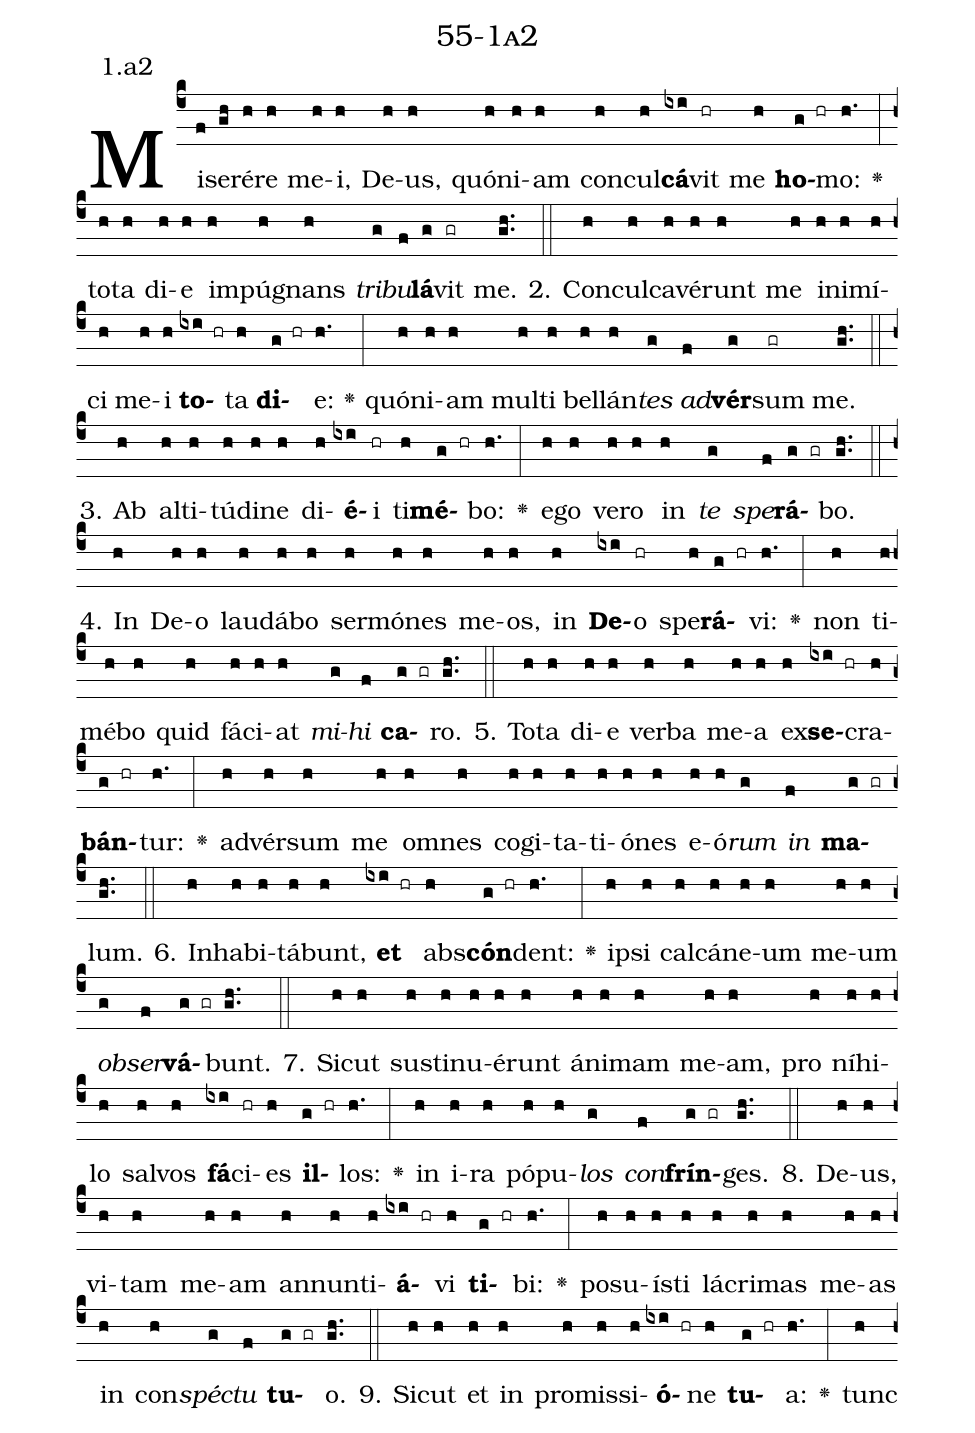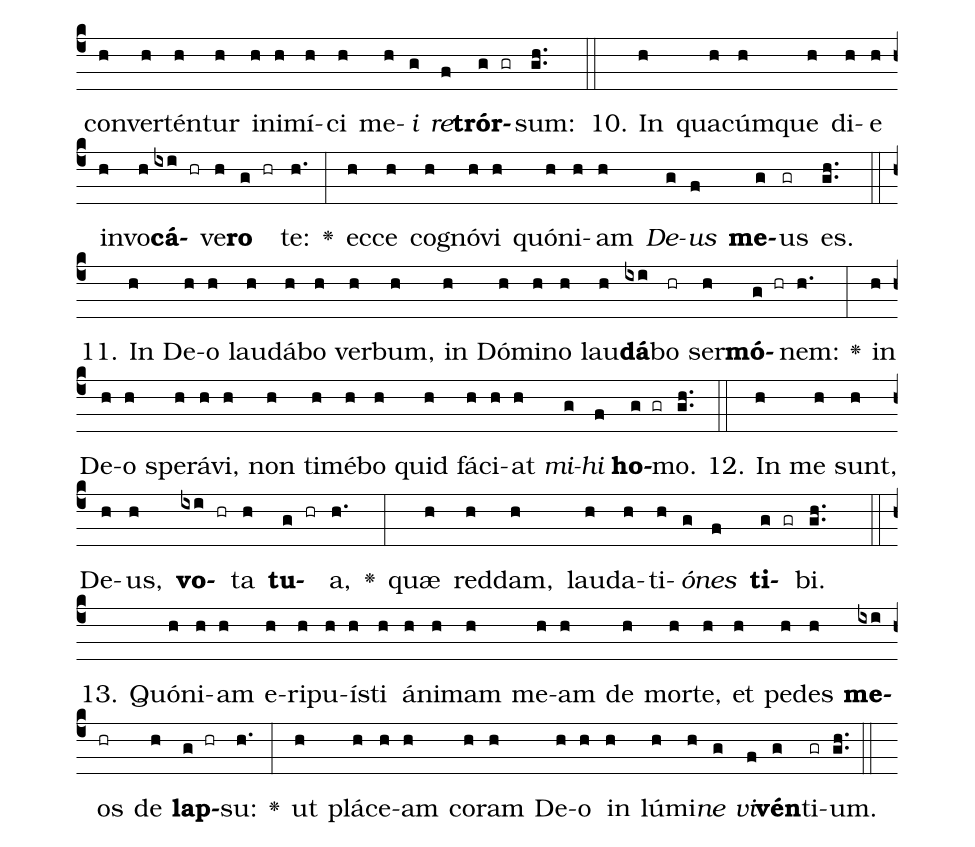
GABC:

name: 55-1a2;
annotation: 1.a2;
%%
(c4)Mi(f)se(gh)ré(h)re(h) me(h)i,(h) De(h)us,(h) quón(h)i(h)am(h) con(h)cul(h)<b>cá</b>(ixi)vit(hr) me(h) <b>ho</b>(g hr)mo:(h.) <v>\greheightstar</v>(:) to(h)ta(h) di(h)e(h) im(h)pú(h)gnans(h) <i>tri</i>(g)<i>bu</i>(f)<b>lá</b>(g)vit(gr) me.(gh..) (::)
2. Con(h)cul(h)ca(h)vé(h)runt(h) me(h) in(h)i(h)mí(h)ci(h) me(h)i(h) <b>to</b>(ixi hr)ta(h) <b>di</b>(g hr)e:(h.) <v>\greheightstar</v>(:) quón(h)i(h)am(h) mul(h)ti(h) bel(h)lán(h)<i>tes</i>(g) <i>ad</i>(f)<b>vér</b>(g)sum(gr) me.(gh..) (::)
3. Ab(h) al(h)ti(h)tú(h)di(h)ne(h) di(h)<b>é</b>(ixi)i(hr) ti(h)<b>mé</b>(g hr)bo:(h.) <v>\greheightstar</v>(:) e(h)go(h) ve(h)ro(h) in(h) <i>te</i>(g) <i>spe</i>(f)<b>rá</b>(g gr)bo.(gh..) (::)
4. In(h) De(h)o(h) lau(h)dá(h)bo(h) ser(h)mó(h)nes(h) me(h)os,(h) in(h) <b>De</b>(ixi)o(hr) spe(h)<b>rá</b>(g hr)vi:(h.) <v>\greheightstar</v>(:) non(h) ti(h)mé(h)bo(h) quid(h) fá(h)ci(h)at(h) <i>mi</i>(g)<i>hi</i>(f) <b>ca</b>(g gr)ro.(gh..) (::)
5. To(h)ta(h) di(h)e(h) ver(h)ba(h) me(h)a(h) ex(h)<b>se</b>(ixi hr)cra(h)<b>bán</b>(g hr)tur:(h.) <v>\greheightstar</v>(:) ad(h)vér(h)sum(h) me(h) om(h)nes(h) co(h)gi(h)ta(h)ti(h)ó(h)nes(h) e(h)ó(h)<i>rum</i>(g) <i>in</i>(f) <b>ma</b>(g gr)lum.(gh..) (::)
6. In(h)ha(h)bi(h)tá(h)bunt,(h) <b>et</b>(ixi hr) abs(h)<b>cón</b>(g hr)dent:(h.) <v>\greheightstar</v>(:) ip(h)si(h) cal(h)cá(h)ne(h)um(h) me(h)um(h) <i>ob</i>(g)<i>ser</i>(f)<b>vá</b>(g gr)bunt.(gh..) (::)
7. Sic(h)ut(h) sus(h)ti(h)nu(h)é(h)runt(h) á(h)ni(h)mam(h) me(h)am,(h) pro(h) ní(h)hi(h)lo(h) sal(h)vos(h) <b>fá</b>(ixi)ci(hr)es(h) <b>il</b>(g hr)los:(h.) <v>\greheightstar</v>(:) in(h) i(h)ra(h) pó(h)pu(h)<i>los</i>(g) <i>con</i>(f)<b>frín</b>(g gr)ges.(gh..) (::)
8. De(h)us,(h) vi(h)tam(h) me(h)am(h) an(h)nun(h)ti(h)<b>á</b>(ixi hr)vi(h) <b>ti</b>(g hr)bi:(h.) <v>\greheightstar</v>(:) po(h)su(h)ís(h)ti(h) lá(h)cri(h)mas(h) me(h)as(h) in(h) con(h)<i>spéc</i>(g)<i>tu</i>(f) <b>tu</b>(g gr)o.(gh..) (::)
9. Sic(h)ut(h) et(h) in(h) pro(h)mis(h)si(h)<b>ó</b>(ixi hr)ne(h) <b>tu</b>(g hr)a:(h.) <v>\greheightstar</v>(:) tunc(h) con(h)ver(h)tén(h)tur(h) in(h)i(h)mí(h)ci(h) me(h)<i>i</i>(g) <i>re</i>(f)<b>trór</b>(g gr)sum:(gh..) (::)
10. In(h) qua(h)cúm(h)que(h) di(h)e(h) in(h)vo(h)<b>cá</b>(ixi hr)ve(h)<b>ro</b>(g hr) te:(h.) <v>\greheightstar</v>(:) ec(h)ce(h) co(h)gnó(h)vi(h) quón(h)i(h)am(h) <i>De</i>(g)<i>us</i>(f) <b>me</b>(g)us(gr) es.(gh..) (::)
11. In(h) De(h)o(h) lau(h)dá(h)bo(h) ver(h)bum,(h) in(h) Dó(h)mi(h)no(h) lau(h)<b>dá</b>(ixi)bo(hr) ser(h)<b>mó</b>(g hr)nem:(h.) <v>\greheightstar</v>(:) in(h) De(h)o(h) spe(h)rá(h)vi,(h) non(h) ti(h)mé(h)bo(h) quid(h) fá(h)ci(h)at(h) <i>mi</i>(g)<i>hi</i>(f) <b>ho</b>(g gr)mo.(gh..) (::)
12. In(h) me(h) sunt,(h) De(h)us,(h) <b>vo</b>(ixi hr)ta(h) <b>tu</b>(g hr)a,(h.) <v>\greheightstar</v>(:) quæ(h) red(h)dam,(h) lau(h)da(h)ti(h)<i>ó</i>(g)<i>nes</i>(f) <b>ti</b>(g gr)bi.(gh..) (::)
13. Quón(h)i(h)am(h) e(h)ri(h)pu(h)ís(h)ti(h) á(h)ni(h)mam(h) me(h)am(h) de(h) mor(h)te,(h) et(h) pe(h)des(h) <b>me</b>(ixi)os(hr) de(h) <b>lap</b>(g hr)su:(h.) <v>\greheightstar</v>(:) ut(h) plá(h)ce(h)am(h) co(h)ram(h) De(h)o(h) in(h) lú(h)mi(h)<i>ne</i>(g) <i>vi</i>(f)<b>vén</b>(g)ti(gr)um.(gh..) (::)
